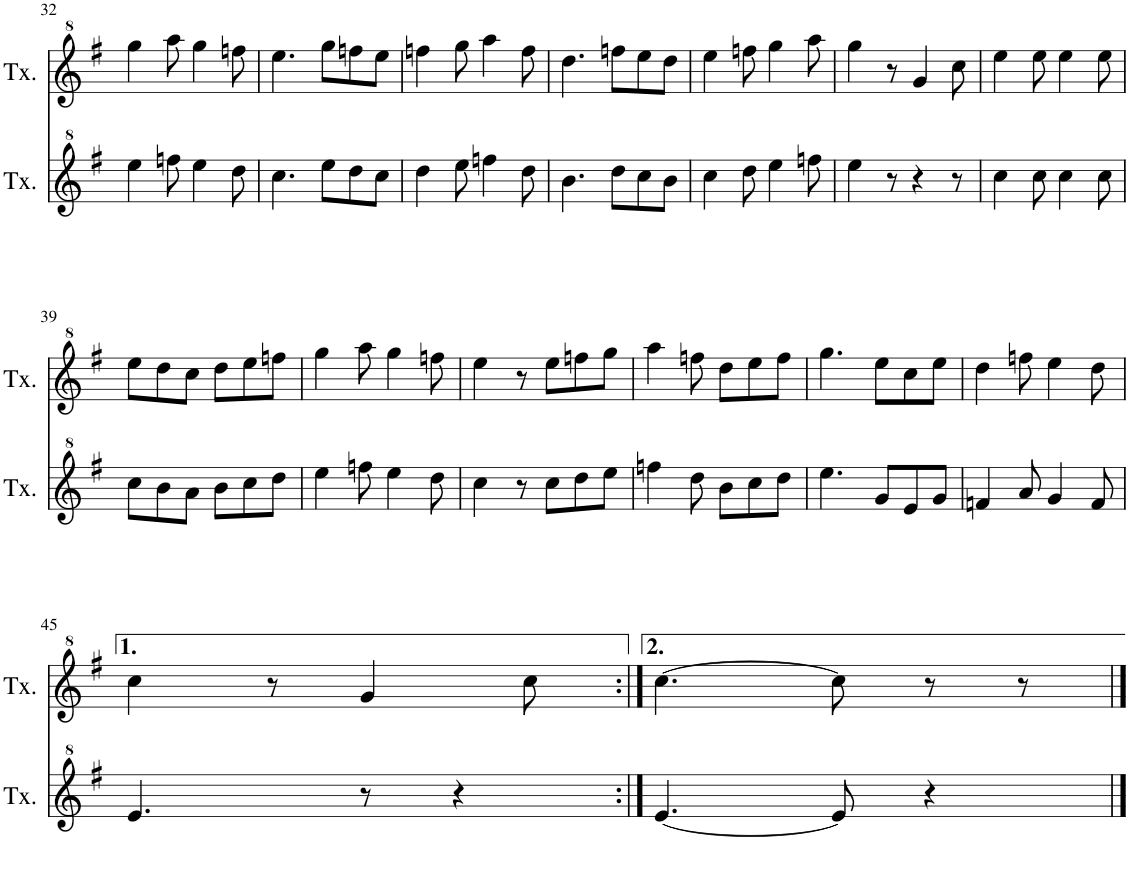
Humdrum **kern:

**kern	**kern
*part2	*part1
*staff2	*staff1
*I"Txistu	*I"Txistu
*I'Tx.	*I'Tx.
!!LO:PB:g=z
*clefG^2	*clefG^2
*Trd-3c-6	*Trd-3c-6
*k[f#]	*k[f#]
*M6/8	*M6/8
=32	=32
4eee\	4ggg\
8fffn\	8aaa\
4eee\	4ggg\
8ddd\	8fffn\
=33	=33
4.ccc\	4.eee\
8eee\L	8ggg\L
8ddd\	8fffn\
8ccc\J	8eee\J
=34	=34
4ddd\	4fffn\
8eee\	8ggg\
4fffn\	4aaa\
8ddd\	8fff\
=35	=35
4.bb\	4.ddd\
8ddd\L	8fffn\L
8ccc\	8eee\
8bb\J	8ddd\J
=36	=36
4ccc\	4eee\
8ddd\	8fffn\
4eee\	4ggg\
8fffn\	8aaa\
=37	=37
4eee\	4ggg\
8r	8r
4r	4gg/
8r	8ccc\
=38	=38
4ccc\	4eee\
8ccc\	8eee\
4ccc\	4eee\
8ccc\	8eee\
!!LO:LB:g=z
=39	=39
8ccc\L	8eee\L
8bb\	8ddd\
8aa\J	8ccc\J
8bb\L	8ddd\L
8ccc\	8eee\
8ddd\J	8fffn\J
=40	=40
4eee\	4ggg\
8fffn\	8aaa\
4eee\	4ggg\
8ddd\	8fffn\
=41	=41
4ccc\	4eee\
8r	8r
8ccc\L	8eee\L
8ddd\	8fffn\
8eee\J	8ggg\J
=42	=42
4fffn\	4aaa\
8ddd\	8fffn\
8bb\L	8ddd\L
8ccc\	8eee\
8ddd\J	8fff\J
=43	=43
4.eee\	4.ggg\
8gg/L	8eee\L
8ee/	8ccc\
8gg/J	8eee\J
=44	=44
4ffn/	4ddd\
8aa/	8fffn\
4gg/	4eee\
8ff/	8ddd\
!!LO:LB:g=z
=45	=45
4.ee/	4ccc\
.	8r
8r	4gg/
4r	.
.	8ccc\
=46:|!	=46:|!
[4.ee/	[4.ccc\
8ee/]	8ccc\]
4r	8r
.	8r
==	==
*-	*-
